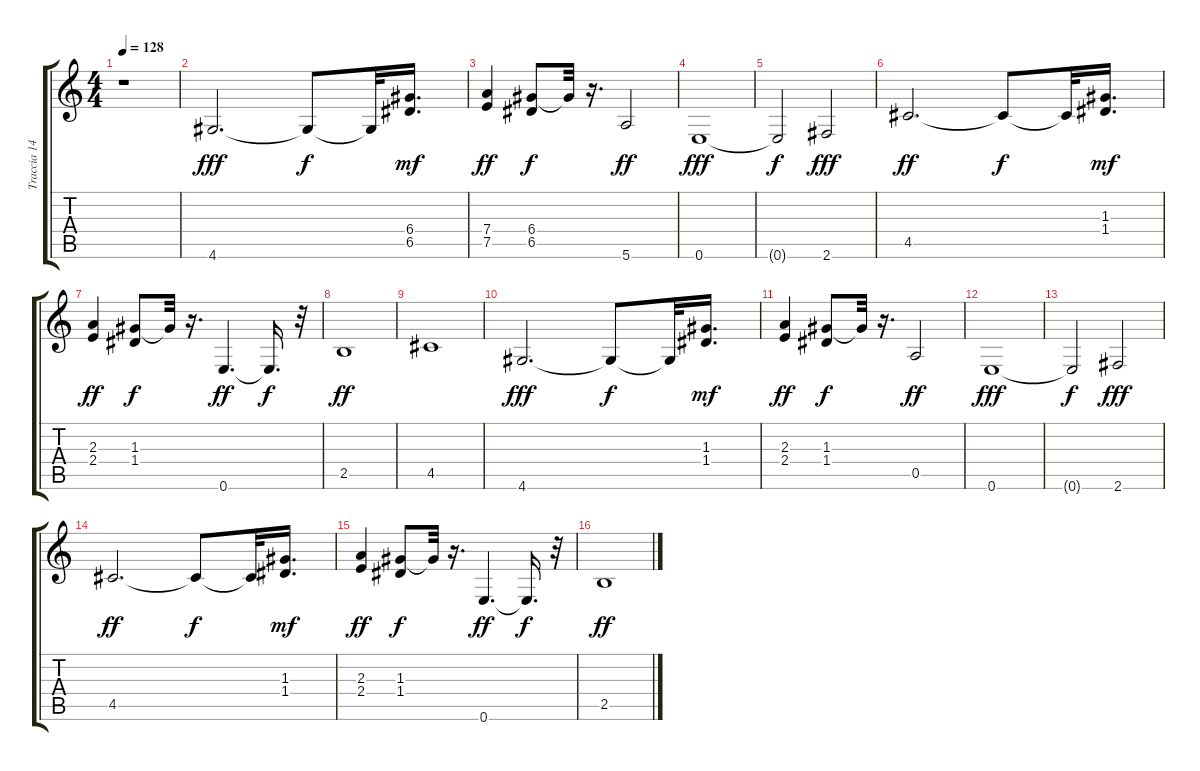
\track ("Traccia 14" "Traccia 14") {instrument electricguitarmuted}
\staff {score tabs}
\tuning (E4 B3 G3 D3 A2 E2) {hide}
\ts (4 4)
\tempo 128
\clef g2
\ks c
r.1{dy ff} |
4.6.2{d dy fff} 4.6{t}.8{dy f} 4.6{t}.32 (6.4 6.5).16{d dy mf} |
(7.4 7.5).4{dy ff} (6.4 6.5).8{dy f} 6.4{t}.32 r.16{d} 5.6.2{dy ff} |
0.6.1{dy fff} |
0.6{t}.2{dy f} 2.6.2{dy fff} |
4.5.2{d dy ff} 4.5{t}.8{dy f} 4.5{t}.32 (1.3 1.4).16{d dy mf} |
(2.3 2.4).4{dy ff} (1.3 1.4).8{dy f} 1.3{t}.32 r.16{d} 0.6.4{d dy ff} 0.6{t}.16{d dy f} r.32 |
2.5.1{dy ff} |
4.5.1 |
4.6.2{d dy fff} 4.6{t}.8{dy f} 4.6{t}.32 (1.3 1.4).16{d dy mf} |
(2.3 2.4).4{dy ff} (1.3 1.4).8{dy f} 1.3{t}.32 r.16{d} 0.5.2{dy ff} |
0.6.1{dy fff} |
0.6{t}.2{dy f} 2.6.2{dy fff} |
4.5.2{d dy ff} 4.5{t}.8{dy f} 4.5{t}.32 (1.3 1.4).16{d dy mf} |
(2.3 2.4).4{dy ff} (1.3 1.4).8{dy f} 1.3{t}.32 r.16{d} 0.6.4{d dy ff} 0.6{t}.16{d dy f} r.32 |
2.5.1{dy ff}
